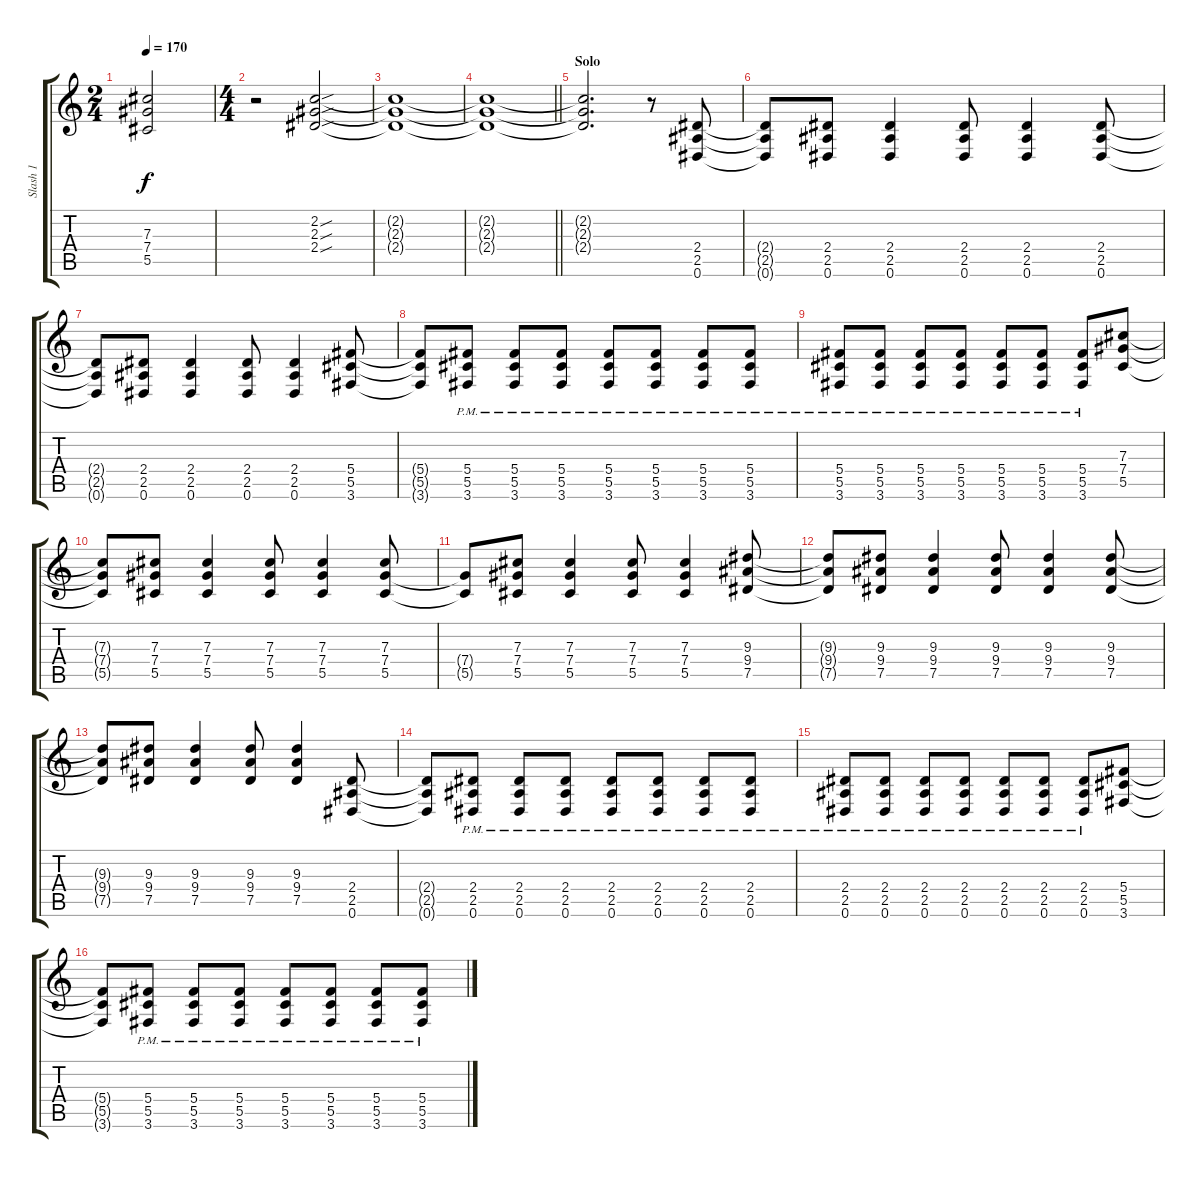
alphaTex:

\track ("Slash 1" "Slash 1") {instrument distortionguitar}
\staff {score tabs}
\tuning (Eb4 Bb3 Gb3 Db3 Ab2 Eb2) {hide}
\ts (2 4)
\tempo 170
\clef g2
\ks c
(7.3{t} 7.4{t} 5.5{t}).2{dy f} |
\ts (4 4)
r.2 (2.2{sou} 2.3{sou} 2.4{sou}).2 |
(2.2{t} 2.3{t} 2.4{t}).1 |
\barLineRight lightlight
(2.2{t} 2.3{t} 2.4{t}).1 |
\section ("" "Solo")
(2.2{t} 2.3{t} 2.4{t}).2{d} r.8 (2.4 2.5 0.6).8 |
(2.4{t} 2.5{t} 0.6{t}).8 (2.4 2.5 0.6).8 (2.4 2.5 0.6).4 (2.4 2.5 0.6).8 (2.4 2.5 0.6).4 (2.4 2.5 0.6).8 |
(2.4{t} 2.5{t} 0.6{t}).8 (2.4 2.5 0.6).8 (2.4 2.5 0.6).4 (2.4 2.5 0.6).8 (2.4 2.5 0.6).4 (5.4 5.5 3.6).8 |
(5.4{t} 5.5{t} 3.6{t}).8 (5.4{pm} 5.5{pm} 3.6{pm}).8 (5.4{pm} 5.5{pm} 3.6{pm}).8 (5.4{pm} 5.5{pm} 3.6{pm}).8 (5.4{pm} 5.5{pm} 3.6{pm}).8 (5.4{pm} 5.5{pm} 3.6{pm}).8 (5.4{pm} 5.5{pm} 3.6{pm}).8 (5.4{pm} 5.5{pm} 3.6{pm}).8 |
(5.4{pm} 5.5{pm} 3.6{pm}).8 (5.4{pm} 5.5{pm} 3.6{pm}).8 (5.4{pm} 5.5{pm} 3.6{pm}).8 (5.4{pm} 5.5{pm} 3.6{pm}).8 (5.4{pm} 5.5{pm} 3.6{pm}).8 (5.4{pm} 5.5{pm} 3.6{pm}).8 (5.4{pm} 5.5{pm} 3.6{pm}).8 (7.3 7.4 5.5).8 |
(7.3{t} 7.4{t} 5.5{t}).8 (7.3 7.4 5.5).8 (7.3 7.4 5.5).4 (7.3 7.4 5.5).8 (7.3 7.4 5.5).4 (7.3 7.4 5.5).8 |
(7.4{t} 5.5{t}).8 (7.3 7.4 5.5).8 (7.3 7.4 5.5).4 (7.3 7.4 5.5).8 (7.3 7.4 5.5).4 (9.3 9.4 7.5).8 |
(9.3{t} 9.4{t} 7.5{t}).8 (9.3 9.4 7.5).8 (9.3 9.4 7.5).4 (9.3 9.4 7.5).8 (9.3 9.4 7.5).4 (9.3 9.4 7.5).8 |
(9.3{t} 9.4{t} 7.5{t}).8 (9.3 9.4 7.5).8 (9.3 9.4 7.5).4 (9.3 9.4 7.5).8 (9.3 9.4 7.5).4 (2.4 2.5 0.6).8 |
(2.4{t} 2.5{t} 0.6{t}).8 (2.4{pm} 2.5{pm} 0.6{pm}).8 (2.4{pm} 2.5{pm} 0.6{pm}).8 (2.4{pm} 2.5{pm} 0.6{pm}).8 (2.4{pm} 2.5{pm} 0.6{pm}).8 (2.4{pm} 2.5{pm} 0.6{pm}).8 (2.4{pm} 2.5{pm} 0.6{pm}).8 (2.4{pm} 2.5{pm} 0.6{pm}).8 |
(2.4{pm} 2.5{pm} 0.6{pm}).8 (2.4{pm} 2.5{pm} 0.6{pm}).8 (2.4{pm} 2.5{pm} 0.6{pm}).8 (2.4{pm} 2.5{pm} 0.6{pm}).8 (2.4{pm} 2.5{pm} 0.6{pm}).8 (2.4{pm} 2.5{pm} 0.6{pm}).8 (2.4{pm} 2.5{pm} 0.6{pm}).8 (5.4 5.5 3.6).8 |
(5.4{t} 5.5{t} 3.6{t}).8 (5.4{pm} 5.5{pm} 3.6{pm}).8 (5.4{pm} 5.5{pm} 3.6{pm}).8 (5.4{pm} 5.5{pm} 3.6{pm}).8 (5.4{pm} 5.5{pm} 3.6{pm}).8 (5.4{pm} 5.5{pm} 3.6{pm}).8 (5.4{pm} 5.5{pm} 3.6{pm}).8 (5.4{pm} 5.5{pm} 3.6{pm}).8
